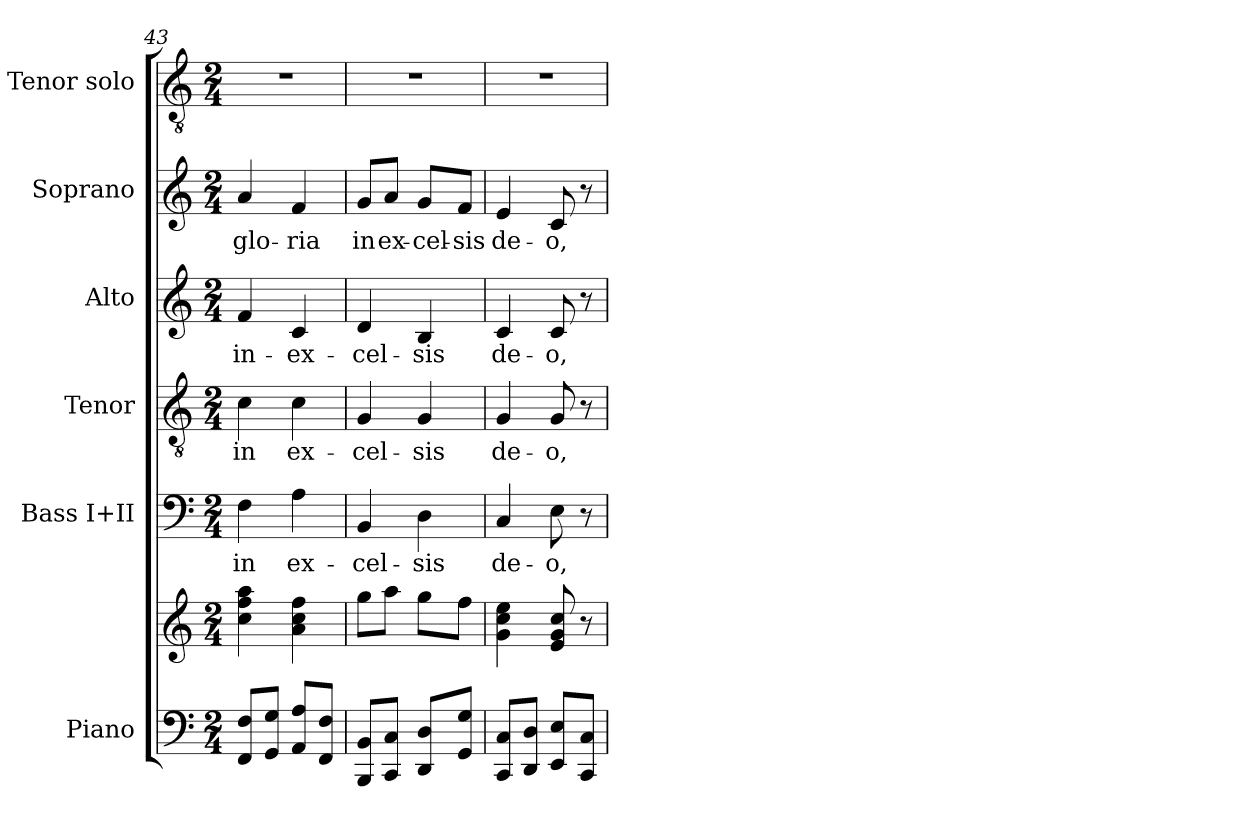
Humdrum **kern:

**kern	**kern	**kern	**text	**kern	**text	**kern	**text	**kern	**text	**kern
*part6	*part6	*part5	*part5	*part4	*part4	*part3	*part3	*part2	*part2	*part1
*staff7	*staff6	*staff5	*staff5	*staff4	*staff4	*staff3	*staff3	*staff2	*staff2	*staff1
*I"Piano	*	*I"Bass I+II	*	*I"Tenor	*	*I"Alto	*	*I"Soprano	*	*I"Tenor solo
*I'Pno.	*	*I'B.I+II	*	*I'T.	*	*I'A.	*	*I'S.	*	*I'T.s
*clefF4	*clefG2	*clefF4	*	*clefGv2	*	*clefG2	*	*clefG2	*	*clefGv2
*k[]	*k[]	*k[]	*	*k[]	*	*k[]	*	*k[]	*	*k[]
*M2/4	*M2/4	*M2/4	*	*M2/4	*	*M2/4	*	*M2/4	*	*M2/4
=43	=43	=43	=43	=43	=43	=43	=43	=43	=43	=43
8FF/ 8F/L	4cc\ 4ff\ 4aa\	4F\	in	4c\	in	4f/	in-	4a/	glo-	2r
8GG/ 8G/J	.	.	.	.	.	.	.	.	.	.
8AA/ 8A/L	4a\ 4cc\ 4ff\	4A\	ex-	4c\	ex-	4c/	-ex-	4f/	-ria	.
8FF/ 8F/J	.	.	.	.	.	.	.	.	.	.
=44	=44	=44	=44	=44	=44	=44	=44	=44	=44	=44
8BBB/ 8BB/L	8gg\L	4BB/	-cel-	4G/	-cel-	4d/	-cel-	8g/L	in	2r
8CC/ 8C/J	8aa\J	.	.	.	.	.	.	8a/J	ex-	.
8DD/ 8D/L	8gg\L	4D\	-sis	4G/	-sis	4B/	-sis	8g/L	-cel-	.
8GG/ 8G/J	8ff\J	.	.	.	.	.	.	8f/J	-sis	.
=45	=45	=45	=45	=45	=45	=45	=45	=45	=45	=45
8CC/ 8C/L	4g\ 4cc\ 4ee\	4C/	de-	4G/	de-	4c/	de-	4e/	de-	2r
8DD/ 8D/J	.	.	.	.	.	.	.	.	.	.
8EE/ 8E/L	8e/ 8g/ 8cc/	8E\	-o,	8G/	-o,	8c/	-o,	8c/	-o,	.
8CC/ 8C/J	8r	8r	.	8r	.	8r	.	8r	.	.
=	=	=	=	=	=	=	=	=	=	=
*-	*-	*-	*-	*-	*-	*-	*-	*-	*-	*-
